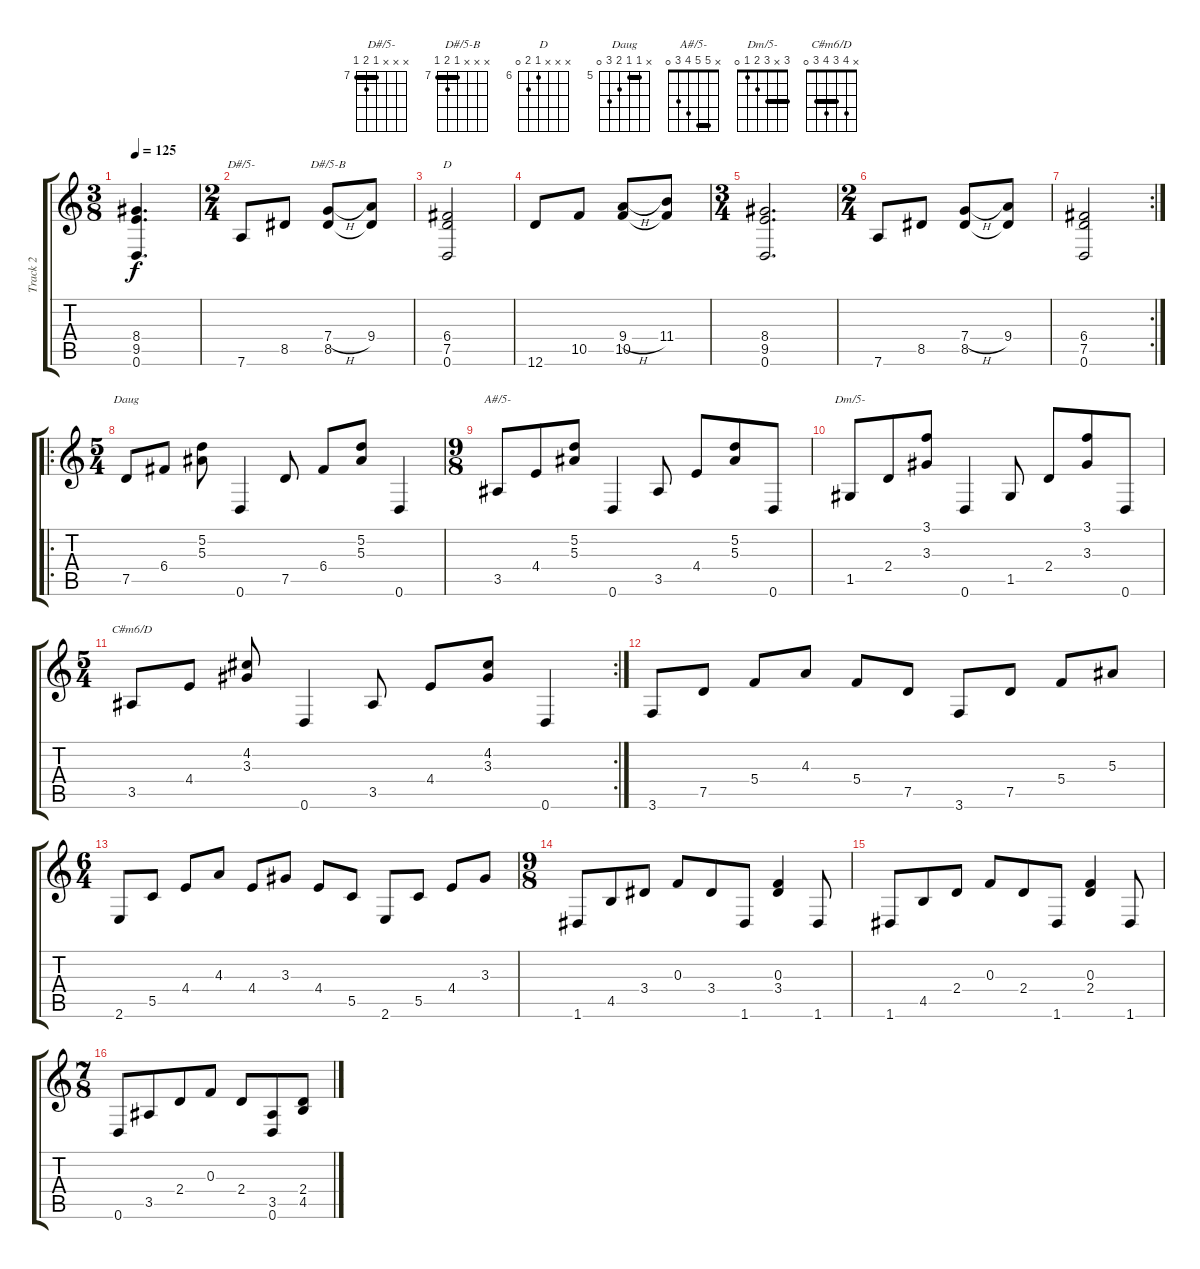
\track ("Track 2" "Track 2") {instrument distortionguitar}
\staff {score tabs}
\tuning (D4 A3 F3 C3 G2 D2) {hide}
\chord ("D#/5-" x x x 7 8 7) {firstfret 7 barre 7}
\chord ("D#/5-B" x x x 7 8 7) {firstfret 7 barre 7}
\chord ("D" x x x 6 7 0) {firstfret 6}
\chord ("Daug" x 5 5 6 7 0) {firstfret 5 barre 5}
\chord ("A#/5-" x 5 5 4 3 0) {barre 5}
\chord ("Dm/5-" 3 x 3 2 1 0) {barre 3}
\chord ("C#m6/D" x 4 3 4 3 0) {barre 3}
\ts (3 8)
\tempo 125
\clef g2
\ks c
(8.4 9.5 0.6).4{d dy f} |
\ts (2 4)
7.6.8{ch "D#/5-"} 8.5.8 (7.4{h} 8.5).8{ch "D#/5-B"} (9.4 8.5{t}).8 |
(6.4 7.5 0.6).2{ch "D"} |
12.6.8 10.5.8 (9.4{h} 10.5).8 (11.4 10.5{t}).8 |
\ts (3 4)
(8.4 9.5 0.6).2{d} |
\ts (2 4)
7.6.8 8.5.8 (7.4{h} 8.5).8 (9.4 8.5{t}).8 |
\rc 2
(6.4 7.5 0.6).2 |
\ro
\ts (5 4)
7.5.8{ch "Daug"} 6.4.8 (5.2 5.3).8 0.6.4 7.5.8 6.4.8 (5.2 5.3).8 0.6.4 |
\ts (9 8)
3.5.8{ch "A#/5-"} 4.4.8 (5.2 5.3).8 0.6.4 3.5.8 4.4.8 (5.2 5.3).8 0.6.8 |
1.5.8{ch "Dm/5-"} 2.4.8 (3.1 3.3).8 0.6.4 1.5.8 2.4.8 (3.1 3.3).8 0.6.8 |
\rc 2
\ts (5 4)
3.5.8{ch "C#m6/D"} 4.4.8 (4.2 3.3).8 0.6.4 3.5.8 4.4.8 (4.2 3.3).8 0.6.4 |
3.6.8 7.5.8 5.4.8 4.3.8 5.4.8 7.5.8 3.6.8 7.5.8 5.4.8 5.3.8 |
\ts (6 4)
2.6.8 5.5.8 4.4.8 4.3.8 4.4.8 3.3.8 4.4.8 5.5.8 2.6.8 5.5.8 4.4.8 3.3.8 |
\ts (9 8)
1.6.8 4.5.8 3.4.8 0.3.8 3.4.8 1.6.8 (0.3 3.4).4 1.6.8 |
1.6.8 4.5.8 2.4.8 0.3.8 2.4.8 1.6.8 (0.3 2.4).4 1.6.8 |
\ts (7 8)
0.6.8 3.5.8 2.4.8 0.3.8 2.4.8 (3.5 0.6).8 (2.4 4.5).8
